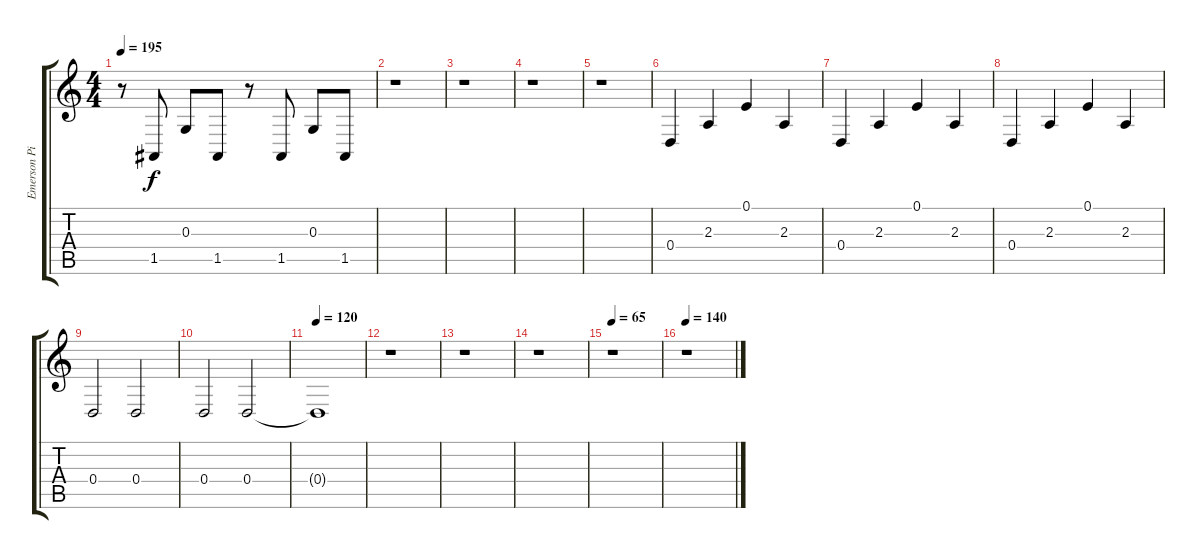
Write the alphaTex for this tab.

\track ("Emerson Piano LH" "Emerson Pi") {instrument acousticgrandpiano}
\staff {score tabs}
\tuning (E4 B3 G3 D3 A2 E2) {hide}
\ts (4 4)
\tempo 195
\clef g2
\ks c
r.8{dy f} 1.5.8 0.3.8 1.5.8 r.8 1.5.8 0.3.8 1.5.8 |
r.1 |
r.1 |
r.1 |
r.1 |
0.4.4 2.3.4 0.1.4 2.3.4 |
0.4.4 2.3.4 0.1.4 2.3.4 |
0.4.4 2.3.4 0.1.4 2.3.4 |
0.4.2 0.4.2 |
0.4.2 0.4.2 |
\tempo 89
\tempo 120
0.4{t}.1 |
r.1 |
r.1 |
r.1 |
\tempo 65
r.1 |
\tempo 130
\tempo 140
r.1
